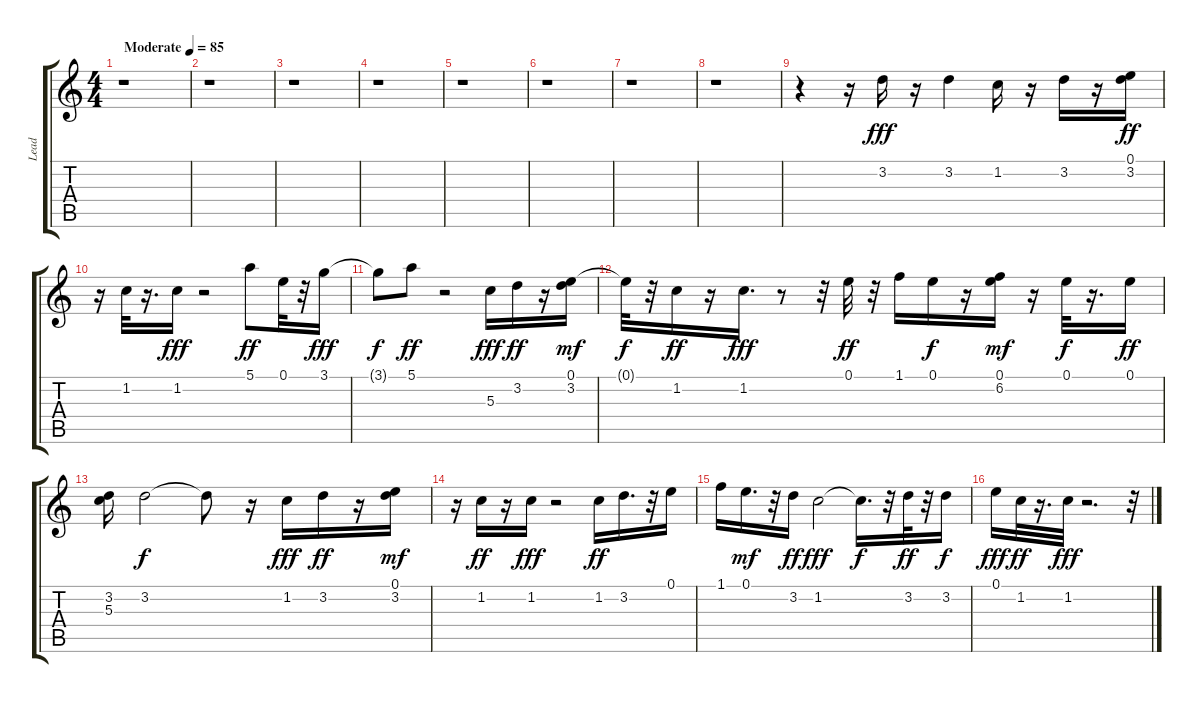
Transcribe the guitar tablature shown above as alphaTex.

\track ("Lead" "Lead") {instrument electricguitarjazz}
\staff {score tabs}
\tuning (E4 B3 G3 D3 A2 E2) {hide}
\ts (4 4)
\tempo (85 "Moderate")
\clef g2
\ks c
r.1{dy fff instrument electricguitarjazz} |
r.1 |
r.1 |
r.1 |
r.1 |
r.1 |
r.1 |
r.1 |
r.4 r.16 3.2.16 r.16 3.2.4 1.2.16 r.16 3.2.16 r.16 (0.1 3.2).16{dy ff} |
r.16 1.2.32 r.16{d} 1.2.16{dy fff} r.2 5.1.8{dy ff} 0.1.32 r.32 3.1.16{dy fff} |
3.1{t}.8{dy f} 5.1.8{dy ff} r.2 5.3.16{dy fff} 3.2.16{dy ff} r.16 (0.1 3.2).16{dy mf} |
0.1{t}.32{dy f} r.32 1.2.16{dy ff} r.16 1.2.16{d dy fff} r.8 r.32 0.1.32{dy ff} r.32 1.1.16 0.1.16{dy f} r.16 (0.1 6.2).16{dy mf} r.16 0.1.32{dy f} r.16{d} 0.1.16{dy ff} |
(3.2 5.3).16 3.2.2{dy f} 3.2{t}.8 r.16 1.2.16{dy fff} 3.2.16{dy ff} r.16 (0.1 3.2).16{dy mf} |
r.16 1.2.16{dy ff} r.16 1.2.16{dy fff} r.2 1.2.16{dy ff} 3.2.16{d} r.32 0.1.16 |
1.1.16 0.1.16{d dy mf} r.32 3.2.16{dy ff} 1.2.2{dy fff} 1.2{t}.16{d dy f} r.32 3.2.32{dy ff} r.32 3.2.16{dy f} |
0.1.16{dy fff} 1.2.32{dy ff} r.16{d} 1.2.32{dy fff} r.2{d} r.32
